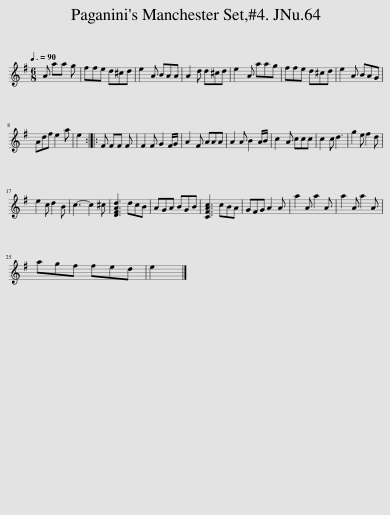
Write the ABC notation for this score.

X:1
L:1/8
Q:3/8=90
M:6/8
I:linebreak $
K:Emin
V:1 treble
V:1
 A aa g | ffe d^cd | e2 A BAA | A2 d d^cd | e2 A aag | %5
 ffe d^cd | e2 A BAG |$ Adf e2 a | e2 :: F FF F | %10
 F2 F G2 F/G/ | A2 F AAA | A2 A B2 A/B/ | c2 A ccc | c2 c d3 | %15
 g2 e f2 d |$ e2 c d2 B | c3- c2 ^c | [DFAd]3 dcB | AGA BGB | %20
 [CFAc]3 cBA | GFG A2 A | a2 A a2 A | a2 A a2 A |$ agf fed | %25
 e2 |] %26
